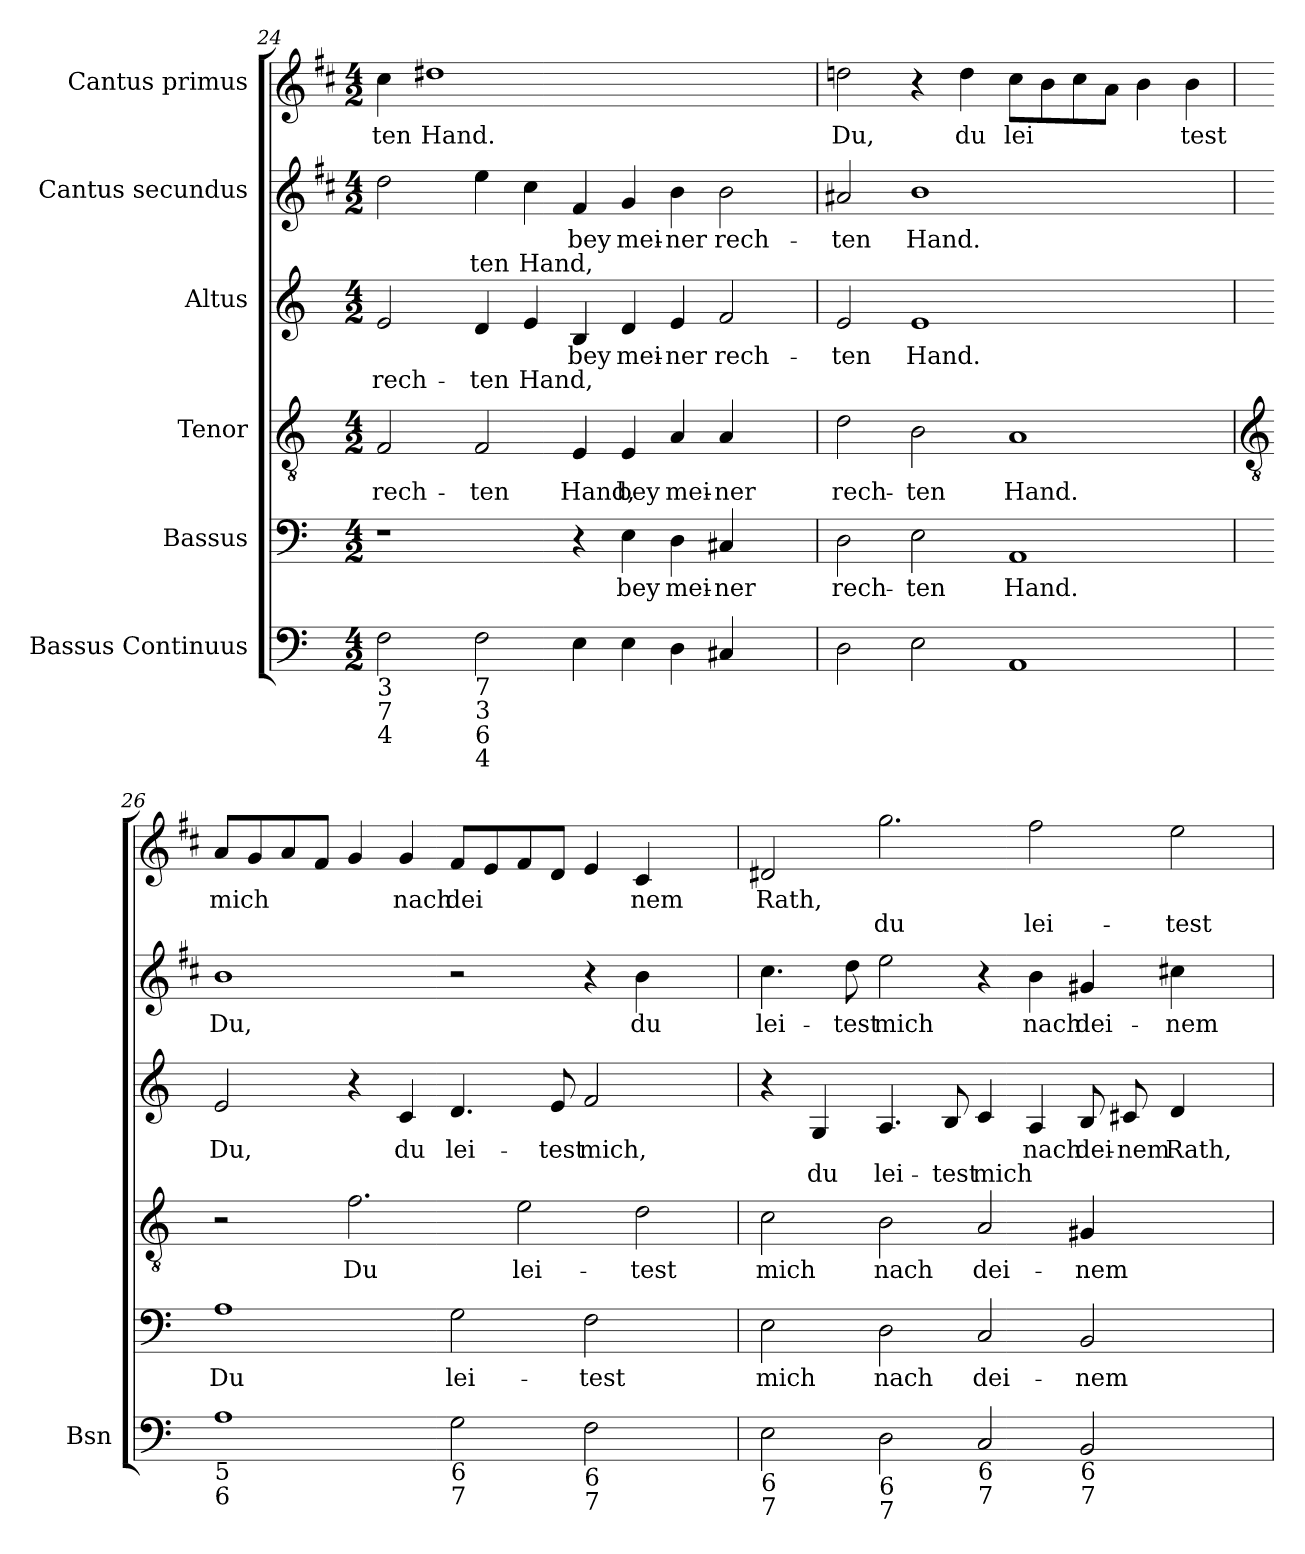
**kern	**kern	**text	**kern	**text	**kern	**text	**text	**kern	**text	**text	**kern	**text	**text
*part6	*part5	*part5	*part4	*part4	*part3	*part3	*part3	*part2	*part2	*part2	*part1	*part1	*part1
*staff6	*staff5	*staff5	*staff4	*staff4	*staff3	*staff3	*staff3	*staff2	*staff2	*staff2	*staff1	*staff1	*staff1
*I"Bassus Continuus	*I"Bassus	*	*I"Tenor	*	*I"Altus	*	*	*I"Cantus secundus	*	*	*I"Cantus primus	*	*
*I'Bsn	*	*	*	*	*	*	*	*	*	*	*	*	*
*clefF4	*clefF4	*	*clefGv2	*	*clefG2	*	*	*clefG2	*	*	*clefG2	*	*
*	*	*	*	*	*	*	*	*ITrd1c2	*	*	*ITrd1c2	*	*
*k[]	*k[]	*	*k[]	*	*k[]	*	*	*k[]	*	*	*k[]	*	*
*C:	*C:	*	*C:	*	*C:	*	*	*C:	*	*	*C:	*	*
*M4/2	*M4/2	*	*M4/2	*	*M4/2	*	*	*M4/2	*	*	*M4/2	*	*
=24	=24	=24	=24	=24	=24	=24	=24	=24	=24	=24	=24	=24	=24
!LO:TX:b:t=3	!	!	!	!	!	!	!	!	!	!	!	!	!
!LO:TX:b:t=7\n4	!	!	!	!	!	!	!	!	!	!	!	!	!
!	!	!	!	!LO:LY:b	!	!	!LO:LY:b	!	!	!	!	!LO:LY:b	!
*	*	*	*	*	*	*	*	*	*	*	*^	*	*
2F	1r	.	2F	rech-	2e	.	rech-	2cc	.	.	4b	1ryy	-ten	.
!	!	!	!	!	!	!	!	!	!	!	!	!	!LO:LY:b	!
.	.	.	.	.	.	.	.	.	.	.	1cc#X	.	Hand.	.
!LO:TX:b:t=7\n3	!	!	!	!	!	!	!	!	!	!	!	!	!	!
!LO:TX:b:t=6\n4	!	!	!	!	!	!	!	!	!	!	!	!	!	!
!	!	!	!	!LO:LY:b	!	!	!LO:LY:b	!	!	!LO:LY:b	!	!	!	!
2F	.	.	2F	-ten	4d	.	-ten	4dd	.	ten	.	.	.	.
!	!	!	!	!	!	!	!LO:LY:b	!	!	!LO:LY:b	!	!	!	!
.	.	.	.	.	4e	.	Hand,	4b	.	Hand,	.	.	.	.
!	!	!	!	!LO:LY:b	!	!LO:LY:b	!	!	!LO:LY:b	!	!	!	!	!
4E	4r	.	4E	Hand,	4B	bey	.	4e	bey	.	.	1ryy	.	.
!	!	!LO:LY:b	!	!LO:LY:b	!	!LO:LY:b	!	!	!LO:LY:b	!	!	!	!	!
4E	4E	bey	4E	bey	4d	mei-	.	4f	mei-	.	1ryy	.	.	.
!	!	!LO:LY:b	!	!LO:LY:b	!	!LO:LY:b	!	!	!LO:LY:b	!	!	!	!	!
4D	4D	mei-	4A	mei-	4e	-ner	.	4a	-ner	.	.	.	.	.
!	!	!LO:LY:b	!	!LO:LY:b	!	!LO:LY:b	!	!	!LO:LY:b	!	!	!	!	!
4C#X	4C#X	-ner	4A	-ner	2f	rech-	.	2a	rech-	.	.	.	.	.
4ryy	4ryy	.	4ryy	.	.	.	.	.	.	.	.	4ryy	.	.
!!LO:LB:g=z
=25	=25	=25	=25	=25	=25	=25	=25	=25	=25	=25	=25	=25	=25	=25
!	!	!LO:LY:b	!	!LO:LY:b	!	!LO:LY:b	!	!	!LO:LY:b	!	!	!	!LO:LY:b	!
*	*	*	*	*	*	*	*	*	*	*	*v	*v	*	*
2D	2D	rech-	2d	rech-	2e	-ten	.	2g#X	-ten	.	2ccn	Du,	.
!	!	!LO:LY:b	!	!LO:LY:b	!	!LO:LY:b	!	!	!LO:LY:b	!	!	!	!
2E	2E	-ten	2B	-ten	1e	Hand.	.	1a	Hand.	.	4r	.	.
!	!	!	!	!	!	!	!	!	!	!	!	!LO:LY:b	!
.	.	.	.	.	.	.	.	.	.	.	4cc	du	.
!	!	!LO:LY:b	!	!LO:LY:b	!	!	!	!	!	!	!	!LO:LY:b	!
1AA	1AA	Hand.	1A	Hand.	.	.	.	.	.	.	8bL	lei	.
.	.	.	.	.	.	.	.	.	.	.	8a	.	.
.	.	.	.	.	.	.	.	.	.	.	8b	.	.
.	.	.	.	.	.	.	.	.	.	.	8gJ	.	.
.	.	.	.	.	2ryy	.	.	2ryy	.	.	4a	.	.
!	!	!	!	!	!	!	!	!	!	!	!	!LO:LY:b	!
.	.	.	.	.	.	.	.	.	.	.	4a	test	.
!!LO:LB:g=z
=26	=26	=26	=26	=26	=26	=26	=26	=26	=26	=26	=26	=26	=26
*	*	*	*clefGv2	*	*	*	*	*	*	*	*	*	*
!LO:TX:b:t=5	!	!	!	!	!	!	!	!	!	!	!	!	!
!LO:TX:b:t=6	!	!	!	!	!	!	!	!	!	!	!	!	!
!	!	!LO:LY:b	!	!	!	!LO:LY:b	!	!	!LO:LY:b	!	!	!LO:LY:b	!
1A	1A	Du	2r	.	2e	Du,	.	1a	Du,	.	8gL	mich	.
.	.	.	.	.	.	.	.	.	.	.	8f	.	.
.	.	.	.	.	.	.	.	.	.	.	8g	.	.
.	.	.	.	.	.	.	.	.	.	.	8eJ	.	.
!	!	!	!	!LO:LY:b	!	!	!	!	!	!	!	!	!
.	.	.	2.f	Du	4r	.	.	.	.	.	4f	.	.
!	!	!	!	!	!	!LO:LY:b	!	!	!	!	!	!LO:LY:b	!
.	.	.	.	.	4c	du	.	.	.	.	4f	nach	.
!LO:TX:b:t=6	!	!	!	!	!	!	!	!	!	!	!	!	!
!LO:TX:b:t=7	!	!	!	!	!	!	!	!	!	!	!	!	!
!	!	!LO:LY:b	!	!	!	!LO:LY:b	!	!	!	!	!	!LO:LY:b	!
2G	2G	lei-	.	.	4.d	lei-	.	2r	.	.	8eL	dei	.
.	.	.	.	.	.	.	.	.	.	.	8d	.	.
!	!	!	!	!LO:LY:b	!	!	!	!	!	!	!	!	!
.	.	.	2e	lei-	.	.	.	.	.	.	8e	.	.
!	!	!	!	!	!	!LO:LY:b	!	!	!	!	!	!	!
.	.	.	.	.	8e	-test	.	.	.	.	8cJ	.	.
!LO:TX:b:t=6	!	!	!	!	!	!	!	!	!	!	!	!	!
!LO:TX:b:t=7	!	!	!	!	!	!	!	!	!	!	!	!	!
!	!	!LO:LY:b	!	!	!	!LO:LY:b	!	!	!	!	!	!	!
2F	2F	-test	.	.	2f	mich,	.	4r	.	.	4d	.	.
!	!	!	!	!LO:LY:b	!	!	!	!	!LO:LY:b	!	!	!LO:LY:b	!
.	.	.	2d	-test	.	.	.	4a	du	.	4B	nem	.
4ryy	4ryy	.	.	.	4ryy	.	.	4ryy	.	.	4ryy	.	.
!!LO:LB:g=z
=27	=27	=27	=27	=27	=27	=27	=27	=27	=27	=27	=27	=27	=27
!LO:TX:b:t=6	!	!	!	!	!	!	!	!	!	!	!	!	!
!LO:TX:b:t=7	!	!	!	!	!	!	!	!	!	!	!	!	!
!	!	!LO:LY:b	!	!LO:LY:b	!	!	!	!	!LO:LY:b	!	!	!LO:LY:b	!
2E	2E	mich	2c	mich	4r	.	.	4.b	lei-	.	2c#X	Rath,	.
!	!	!	!	!	!	!	!LO:LY:b	!	!	!	!	!	!
.	.	.	.	.	4G	.	du	.	.	.	.	.	.
!	!	!	!	!	!	!	!	!	!LO:LY:b	!	!	!	!
.	.	.	.	.	.	.	.	8cc	-test	.	.	.	.
!LO:TX:b:t=6	!	!	!	!	!	!	!	!	!	!	!	!	!
!LO:TX:b:t=7	!	!	!	!	!	!	!	!	!	!	!	!	!
!	!	!LO:LY:b	!	!LO:LY:b	!	!	!LO:LY:b	!	!LO:LY:b	!	!	!	!LO:LY:b
2D	2D	nach	2B	nach	4.A	.	lei-	2dd	mich	.	2.ff	.	du
!	!	!	!	!	!	!	!LO:LY:b	!	!	!	!	!	!
.	.	.	.	.	8B	.	-test	.	.	.	.	.	.
!LO:TX:b:t=6	!	!	!	!	!	!	!	!	!	!	!	!	!
!LO:TX:b:t=7	!	!	!	!	!	!	!	!	!	!	!	!	!
!	!	!LO:LY:b	!	!LO:LY:b	!	!	!LO:LY:b	!	!	!	!	!	!
2C	2C	dei-	2A	dei-	4c	.	mich	4r	.	.	.	.	.
!	!	!	!	!	!	!LO:LY:b	!	!	!LO:LY:b	!	!	!	!LO:LY:b
.	.	.	.	.	4A	nach	.	4a	nach	.	2ee	.	lei-
!LO:TX:b:t=6	!	!	!	!	!	!	!	!	!	!	!	!	!
!LO:TX:b:t=7	!	!	!	!	!	!	!	!	!	!	!	!	!
!	!	!LO:LY:b	!	!LO:LY:b	!	!LO:LY:b	!	!	!LO:LY:b	!	!	!	!
2BB	2BB	-nem	4G#X	-nem	8B	dei-	.	4f#X	dei-	.	.	.	.
!	!	!	!	!	!	!LO:LY:b	!	!	!	!	!	!	!
.	.	.	.	.	8c#X	-nem	.	.	.	.	.	.	.
!	!	!	!	!	!	!LO:LY:b	!	!	!LO:LY:b	!	!	!	!LO:LY:b
.	.	.	2ryy	.	4d	Rath,	.	4bn	-nem	.	2dd	.	-test
4ryy	4ryy	.	.	.	4ryy	.	.	4ryy	.	.	.	.	.
=	=	=	=	=	=	=	=	=	=	=	=	=	=
*-	*-	*-	*-	*-	*-	*-	*-	*-	*-	*-	*-	*-	*-
